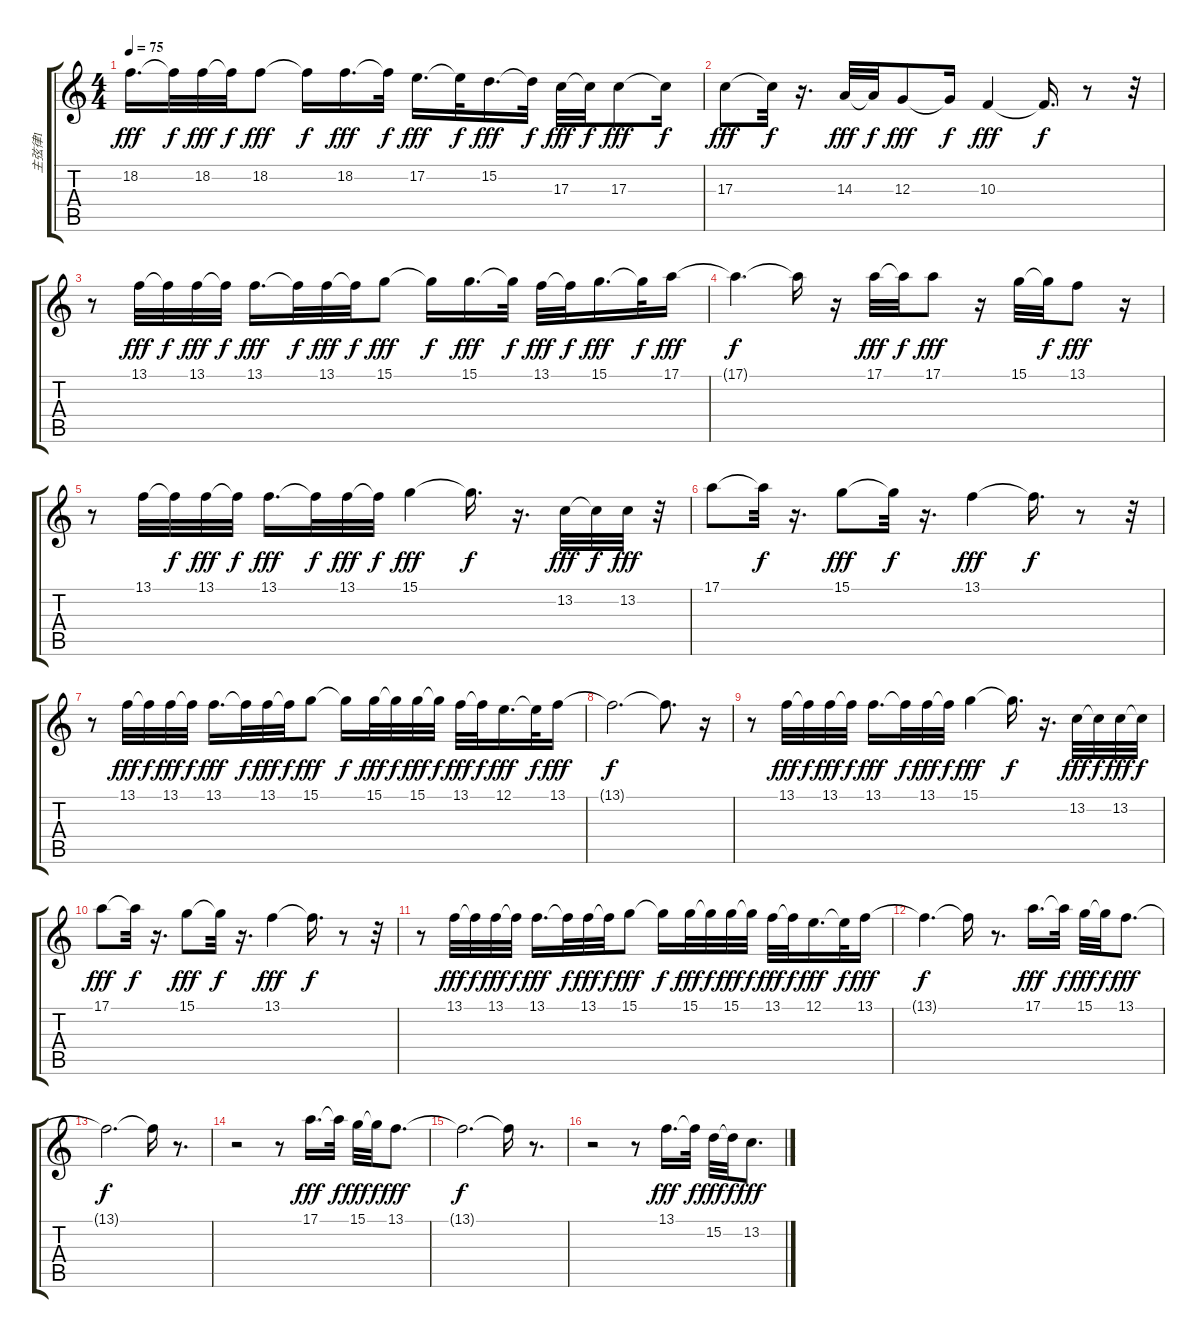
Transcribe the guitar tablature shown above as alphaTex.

\track ("主弦律1" "主弦律1") {instrument acousticgrandpiano}
\staff {score tabs}
\tuning (E4 B3 G3 D3 A2 E2) {hide}
\ts (4 4)
\tempo 75
\clef g2
\ks c
18.2.16{d dy fff} 18.2{t}.32{dy f} 18.2.32{dy fff} 18.2{t}.32{dy f} 18.2.8{dy fff} 18.2{t}.16{dy f} 18.2.16{d dy fff} 18.2{t}.32{dy f} 17.2.16{d dy fff} 17.2{t}.32{dy f} 15.2.16{d dy fff} 15.2{t}.32{dy f} 17.3.32{dy fff} 17.3{t}.32{dy f} 17.3.8{dy fff} 17.3{t}.16{dy f} |
17.3.8{dy fff} 17.3{t}.32{dy f} r.16{d} 14.3.32{dy fff} 14.3{t}.32{dy f} 12.3.8{dy fff} 12.3{t}.16{dy f} 10.3.4{dy fff} 10.3{t}.16{d dy f} r.8 r.32 |
r.8 13.1.32{dy fff} 13.1{t}.32{dy f} 13.1.32{dy fff} 13.1{t}.32{dy f} 13.1.16{d dy fff} 13.1{t}.32{dy f} 13.1.32{dy fff} 13.1{t}.32{dy f} 15.1.8{dy fff} 15.1{t}.16{dy f} 15.1.16{d dy fff} 15.1{t}.32{dy f} 13.1.32{dy fff} 13.1{t}.32{dy f} 15.1.16{d dy fff} 15.1{t}.32{dy f} 17.1.16{dy fff} |
17.1{t}.4{d dy f} 17.1{t}.16 r.16 17.1.32{dy fff} 17.1{t}.32{dy f} 17.1.8{dy fff} r.16 15.1.32 15.1{t}.32{dy f} 13.1.8{dy fff} r.16 |
r.8 13.1.32 13.1{t}.32{dy f} 13.1.32{dy fff} 13.1{t}.32{dy f} 13.1.16{d dy fff} 13.1{t}.32{dy f} 13.1.32{dy fff} 13.1{t}.32{dy f} 15.1.4{dy fff} 15.1{t}.16{d dy f} r.16{d} 13.2.32{dy fff} 13.2{t}.32{dy f} 13.2.32{dy fff} r.32 |
17.1.8 17.1{t}.32{dy f} r.16{d} 15.1.8{dy fff} 15.1{t}.32{dy f} r.16{d} 13.1.4{dy fff} 13.1{t}.16{d dy f} r.8 r.32 |
r.8 13.1.32{dy fff} 13.1{t}.32{dy f} 13.1.32{dy fff} 13.1{t}.32{dy f} 13.1.16{d dy fff} 13.1{t}.32{dy f} 13.1.32{dy fff} 13.1{t}.32{dy f} 15.1.8{dy fff} 15.1{t}.16{dy f} 15.1.32{dy fff} 15.1{t}.32{dy f} 15.1.32{dy fff} 15.1{t}.32{dy f} 13.1.32{dy fff} 13.1{t}.32{dy f} 12.1.16{d dy fff} 12.1{t}.32{dy f} 13.1.16{dy fff} |
13.1{t}.2{d dy f} 13.1{t}.8{d} r.16 |
r.8 13.1.32{dy fff} 13.1{t}.32{dy f} 13.1.32{dy fff} 13.1{t}.32{dy f} 13.1.16{d dy fff} 13.1{t}.32{dy f} 13.1.32{dy fff} 13.1{t}.32{dy f} 15.1.4{dy fff} 15.1{t}.16{d dy f} r.16{d} 13.2.32{dy fff} 13.2{t}.32{dy f} 13.2.32{dy fff} 13.2{t}.32{dy f} |
17.1.8{dy fff} 17.1{t}.32{dy f} r.16{d} 15.1.8{dy fff} 15.1{t}.32{dy f} r.16{d} 13.1.4{dy fff} 13.1{t}.16{d dy f} r.8 r.32 |
r.8 13.1.32{dy fff} 13.1{t}.32{dy f} 13.1.32{dy fff} 13.1{t}.32{dy f} 13.1.16{d dy fff} 13.1{t}.32{dy f} 13.1.32{dy fff} 13.1{t}.32{dy f} 15.1.8{dy fff} 15.1{t}.16{dy f} 15.1.32{dy fff} 15.1{t}.32{dy f} 15.1.32{dy fff} 15.1{t}.32{dy f} 13.1.32{dy fff} 13.1{t}.32{dy f} 12.1.16{d dy fff} 12.1{t}.32{dy f} 13.1.16{dy fff} |
13.1{t}.4{d dy f} 13.1{t}.16 r.8{d} 17.1.16{d dy fff} 17.1{t}.32{dy f} 15.1.32{dy fff} 15.1{t}.32{dy f} 13.1.8{d dy fff} |
13.1{t}.2{d dy f} 13.1{t}.16 r.8{d} |
r.2 r.8 17.1.16{d dy fff} 17.1{t}.32{dy f} 15.1.32{dy fff} 15.1{t}.32{dy f} 13.1.8{d dy fff} |
13.1{t}.2{d dy f} 13.1{t}.16 r.8{d} |
r.2 r.8 13.1.16{d dy fff} 13.1{t}.32{dy f} 15.2.32{dy fff} 15.2{t}.32{dy f} 13.2.8{d dy fff}
